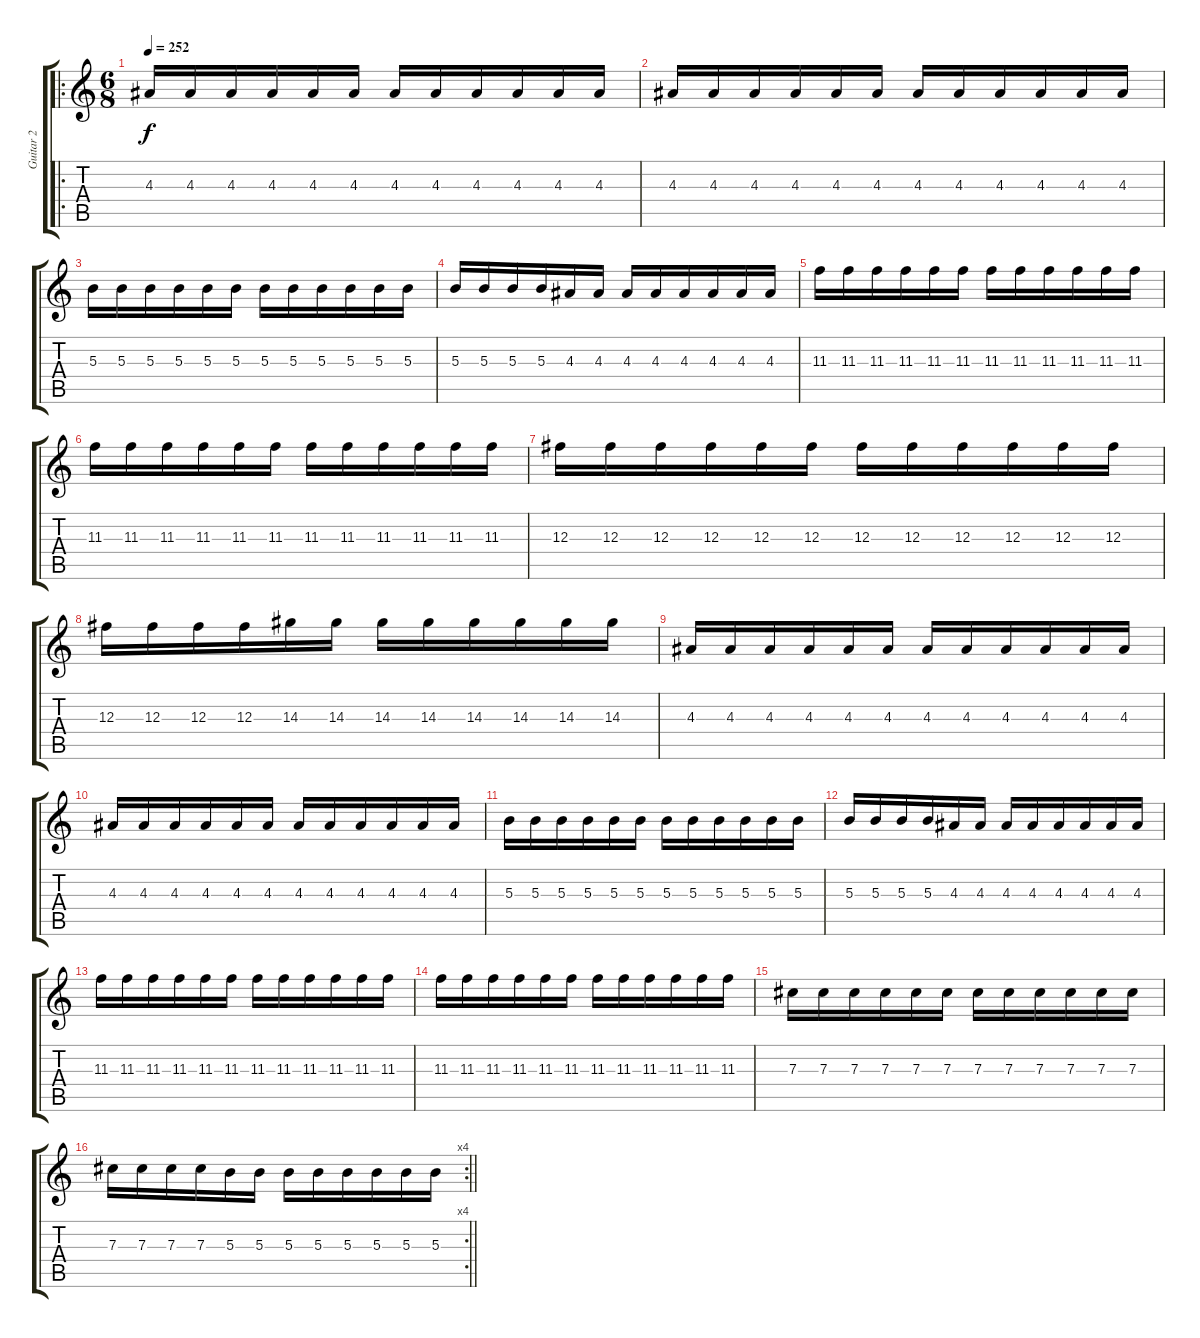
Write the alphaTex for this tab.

\track ("Guitar 2" "Guitar 2") {instrument electricguitarclean}
\staff {score tabs}
\tuning (Eb4 Bb3 Gb3 Db3 Ab2 Eb2) {hide}
\ro
\ts (6 8)
\tempo 252
\clef g2
\ks c
4.3.16{dy f} 4.3.16 4.3.16 4.3.16 4.3.16 4.3.16 4.3.16 4.3.16 4.3.16 4.3.16 4.3.16 4.3.16 |
4.3.16 4.3.16 4.3.16 4.3.16 4.3.16 4.3.16 4.3.16 4.3.16 4.3.16 4.3.16 4.3.16 4.3.16 |
5.3.16 5.3.16 5.3.16 5.3.16 5.3.16 5.3.16 5.3.16 5.3.16 5.3.16 5.3.16 5.3.16 5.3.16 |
5.3.16 5.3.16 5.3.16 5.3.16 4.3.16 4.3.16 4.3.16 4.3.16 4.3.16 4.3.16 4.3.16 4.3.16 |
11.3.16 11.3.16 11.3.16 11.3.16 11.3.16 11.3.16 11.3.16 11.3.16 11.3.16 11.3.16 11.3.16 11.3.16 |
11.3.16 11.3.16 11.3.16 11.3.16 11.3.16 11.3.16 11.3.16 11.3.16 11.3.16 11.3.16 11.3.16 11.3.16 |
12.3.16 12.3.16 12.3.16 12.3.16 12.3.16 12.3.16 12.3.16 12.3.16 12.3.16 12.3.16 12.3.16 12.3.16 |
12.3.16 12.3.16 12.3.16 12.3.16 14.3.16 14.3.16 14.3.16 14.3.16 14.3.16 14.3.16 14.3.16 14.3.16 |
4.3.16 4.3.16 4.3.16 4.3.16 4.3.16 4.3.16 4.3.16 4.3.16 4.3.16 4.3.16 4.3.16 4.3.16 |
4.3.16 4.3.16 4.3.16 4.3.16 4.3.16 4.3.16 4.3.16 4.3.16 4.3.16 4.3.16 4.3.16 4.3.16 |
5.3.16 5.3.16 5.3.16 5.3.16 5.3.16 5.3.16 5.3.16 5.3.16 5.3.16 5.3.16 5.3.16 5.3.16 |
5.3.16 5.3.16 5.3.16 5.3.16 4.3.16 4.3.16 4.3.16 4.3.16 4.3.16 4.3.16 4.3.16 4.3.16 |
11.3.16 11.3.16 11.3.16 11.3.16 11.3.16 11.3.16 11.3.16 11.3.16 11.3.16 11.3.16 11.3.16 11.3.16 |
11.3.16 11.3.16 11.3.16 11.3.16 11.3.16 11.3.16 11.3.16 11.3.16 11.3.16 11.3.16 11.3.16 11.3.16 |
7.3.16 7.3.16 7.3.16 7.3.16 7.3.16 7.3.16 7.3.16 7.3.16 7.3.16 7.3.16 7.3.16 7.3.16 |
\rc 4
\barLineRight lightlight
7.3.16 7.3.16 7.3.16 7.3.16 5.3.16 5.3.16 5.3.16 5.3.16 5.3.16 5.3.16 5.3.16 5.3.16
